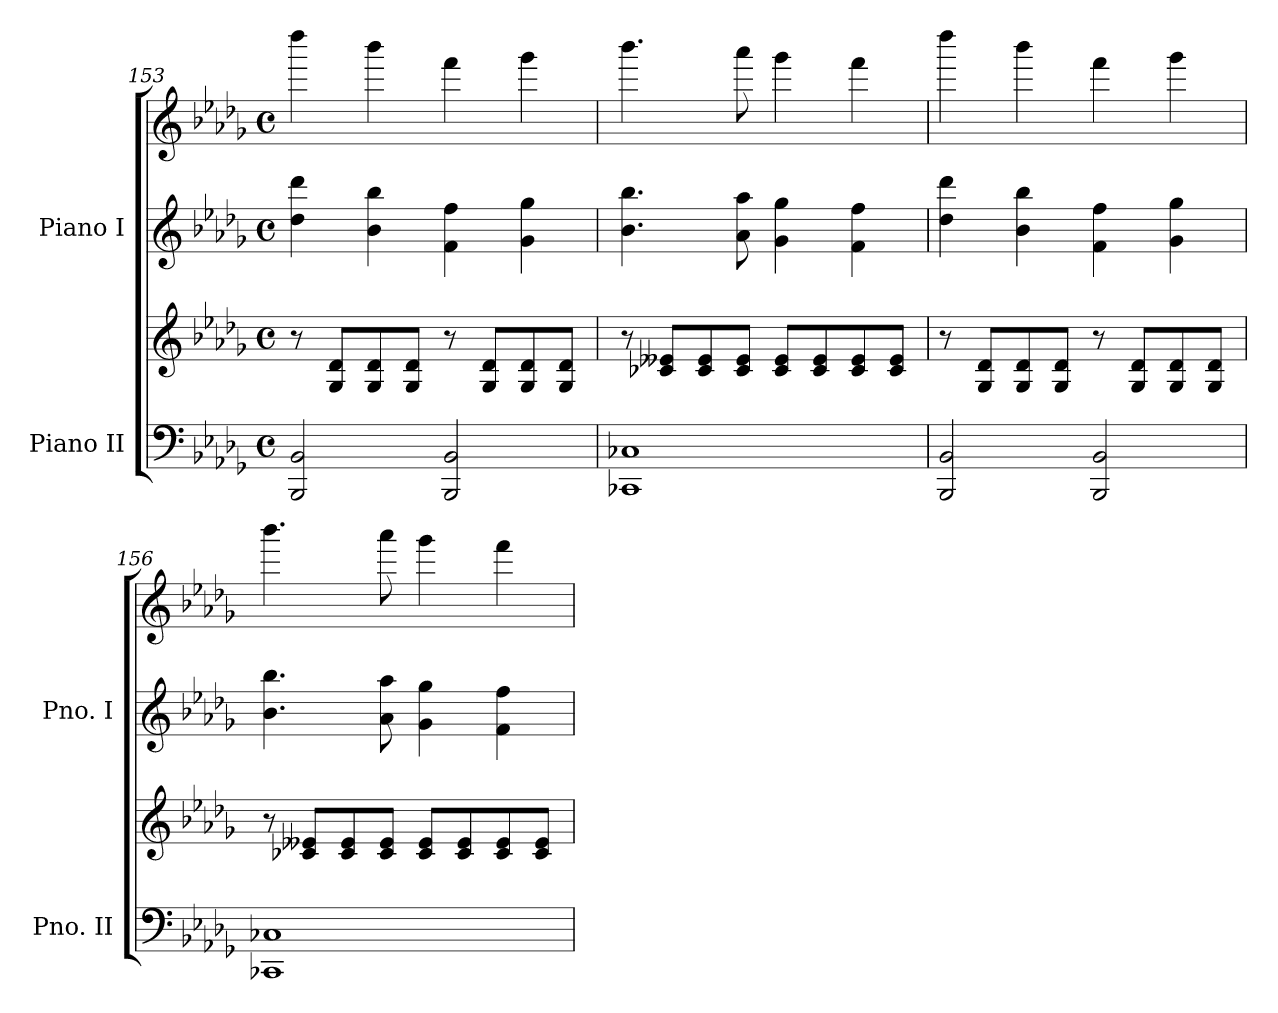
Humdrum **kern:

**kern	**kern	**kern	**kern
*part2	*part2	*part1	*part1
*staff4	*staff3	*staff2	*staff1
*I"Piano II	*	*I"Piano I	*
*I'Pno. II	*	*I'Pno. I	*
*clefF4	*clefG2	*clefG2	*clefG2
*k[b-e-a-d-g-]	*k[b-e-a-d-g-]	*k[b-e-a-d-g-]	*k[b-e-a-d-g-]
*M4/4	*M4/4	*M4/4	*M4/4
*met(c)	*met(c)	*met(c)	*met(c)
=153	=153	=153	=153
2BBB-/ 2BB-/	8r	4dd-\ 4ddd-\	4dddd-\
.	8G-/ 8d-/L	.	.
.	8G-/ 8d-/	4b-\ 4bb-\	4bbb-\
.	8G-/ 8d-/J	.	.
2BBB-/ 2BB-/	8r	4f\ 4ff\	4fff\
.	8G-/ 8d-/L	.	.
.	8G-/ 8d-/	4g-\ 4gg-\	4ggg-\
.	8G-/ 8d-/J	.	.
=154	=154	=154	=154
1CC-X 1C-X	8r	4.b-\ 4.bb-\	4.bbb-\
.	8c-X/ 8e--X/L	.	.
.	8c-/ 8e--/	.	.
.	8c-/ 8e--/J	8a-\ 8aa-\	8aaa-\
.	8c-/ 8e--/L	4g-\ 4gg-\	4ggg-\
.	8c-/ 8e--/	.	.
.	8c-/ 8e--/	4f\ 4ff\	4fff\
.	8c-/ 8e--/J	.	.
=155	=155	=155	=155
2BBB-/ 2BB-/	8r	4dd-\ 4ddd-\	4dddd-\
.	8G-/ 8d-/L	.	.
.	8G-/ 8d-/	4b-\ 4bb-\	4bbb-\
.	8G-/ 8d-/J	.	.
2BBB-/ 2BB-/	8r	4f\ 4ff\	4fff\
.	8G-/ 8d-/L	.	.
.	8G-/ 8d-/	4g-\ 4gg-\	4ggg-\
.	8G-/ 8d-/J	.	.
!!LO:LB:g=z
=156	=156	=156	=156
1CC-X 1C-X	8r	4.b-\ 4.bb-\	4.bbb-\
.	8c-X/ 8e--X/L	.	.
.	8c-/ 8e--/	.	.
.	8c-/ 8e--/J	8a-\ 8aa-\	8aaa-\
.	8c-/ 8e--/L	4g-\ 4gg-\	4ggg-\
.	8c-/ 8e--/	.	.
.	8c-/ 8e--/	4f\ 4ff\	4fff\
.	8c-/ 8e--/J	.	.
=	=	=	=
*-	*-	*-	*-
